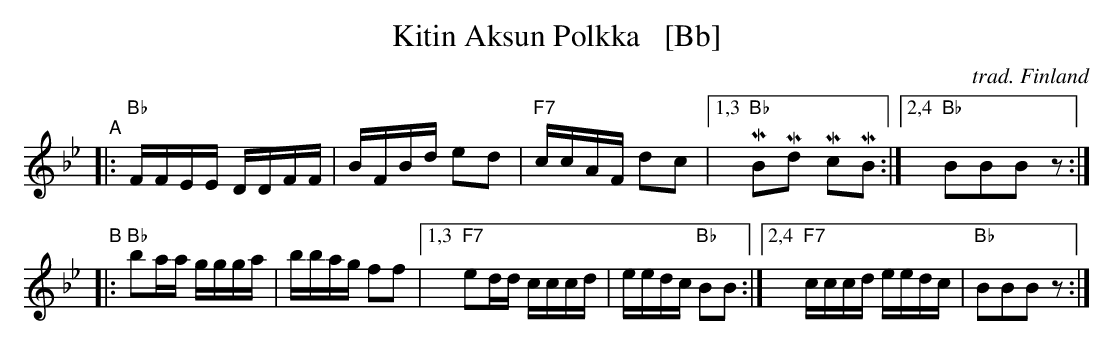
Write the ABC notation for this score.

X:1
T: Kitin Aksun Polkka   [Bb]
O: trad. Finland
M: w/4
L: 1/16
K: Bb
"^A"|:\
"Bb"FFEE DDFF | BFBd e2d2 | "F7"ccAF d2c2 |[1,3 "Bb"MB2Md2 Mc2MB2 \
                                         :|[2,4 "Bb"B2B2B2z2 :|
"^B"|:\
"Bb"b2aa ggga | bbag f2f2 |[1,3 "F7"e2dd cccd |eedc "Bb"B2B2 \
                         :|[2,4 "F7"cccd eedc |"Bb"B2B2B2z2 :|
